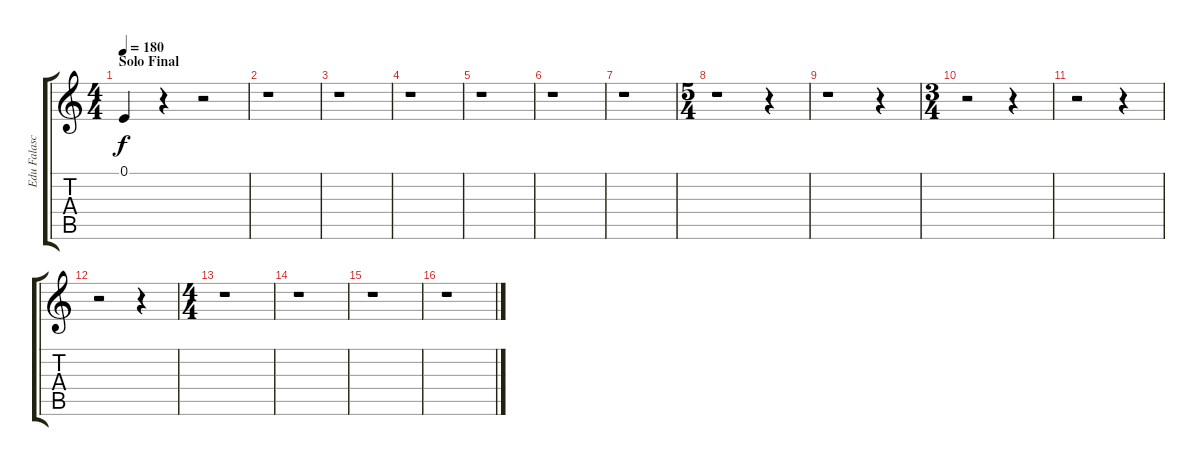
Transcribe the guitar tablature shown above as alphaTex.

\track ("Edu Falaschi" "Edu Falasc") {instrument clarinet}
\staff {score tabs}
\tuning (E4 B3 G3 D3 A2 E2) {hide}
\ts (4 4)
\section ("" "Solo Final")
\tempo 180
\clef g2
\ks c
0.1.4{dy f} r.4 r.2 |
r.1 |
r.1 |
r.1 |
r.1 |
r.1 |
r.1 |
\ts (5 4)
r.1 r.4 |
r.1 r.4 |
\ts (3 4)
r.2 r.4 |
r.2 r.4 |
r.2 r.4 |
\ts (4 4)
r.1 |
r.1 |
r.1 |
r.1
